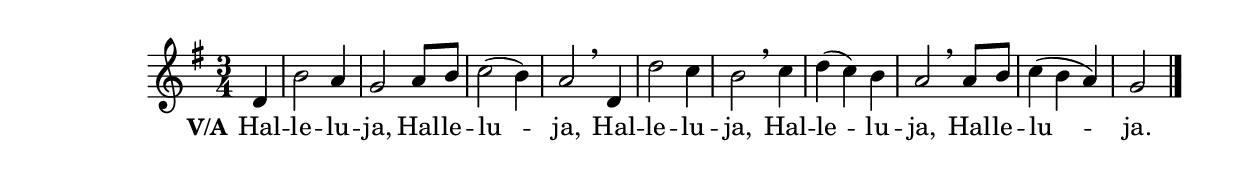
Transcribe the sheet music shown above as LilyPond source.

\version "2.22.2"
\language deutsch

Song.Melody = \relative {
    \key g \major
    \time 3/4
    \partial 4
    d'4 | h'2 a4 | g2 a8 h | c2 (h4) | a2 \breathe
    d,4 | d'2 c4 | h2 \breathe c4 | d (c) h | a2 \breathe
    8 h | c4 (h a) | g2 \bar "|."
}

Song.Lyrics = \lyricmode {
    \set stanza = "V/A"
    \repeat unfold 4 {Hal -- le -- lu -- ja,} Hal -- le -- lu -- ja.
}

\score {
    <<
    \new Voice = "melody" {\Song.Melody}
    \new Lyrics \lyricsto "melody" {\Song.Lyrics}
  >>
    \layout {
      \context {
        \Score
        \omit BarNumber
      }
  }
}
